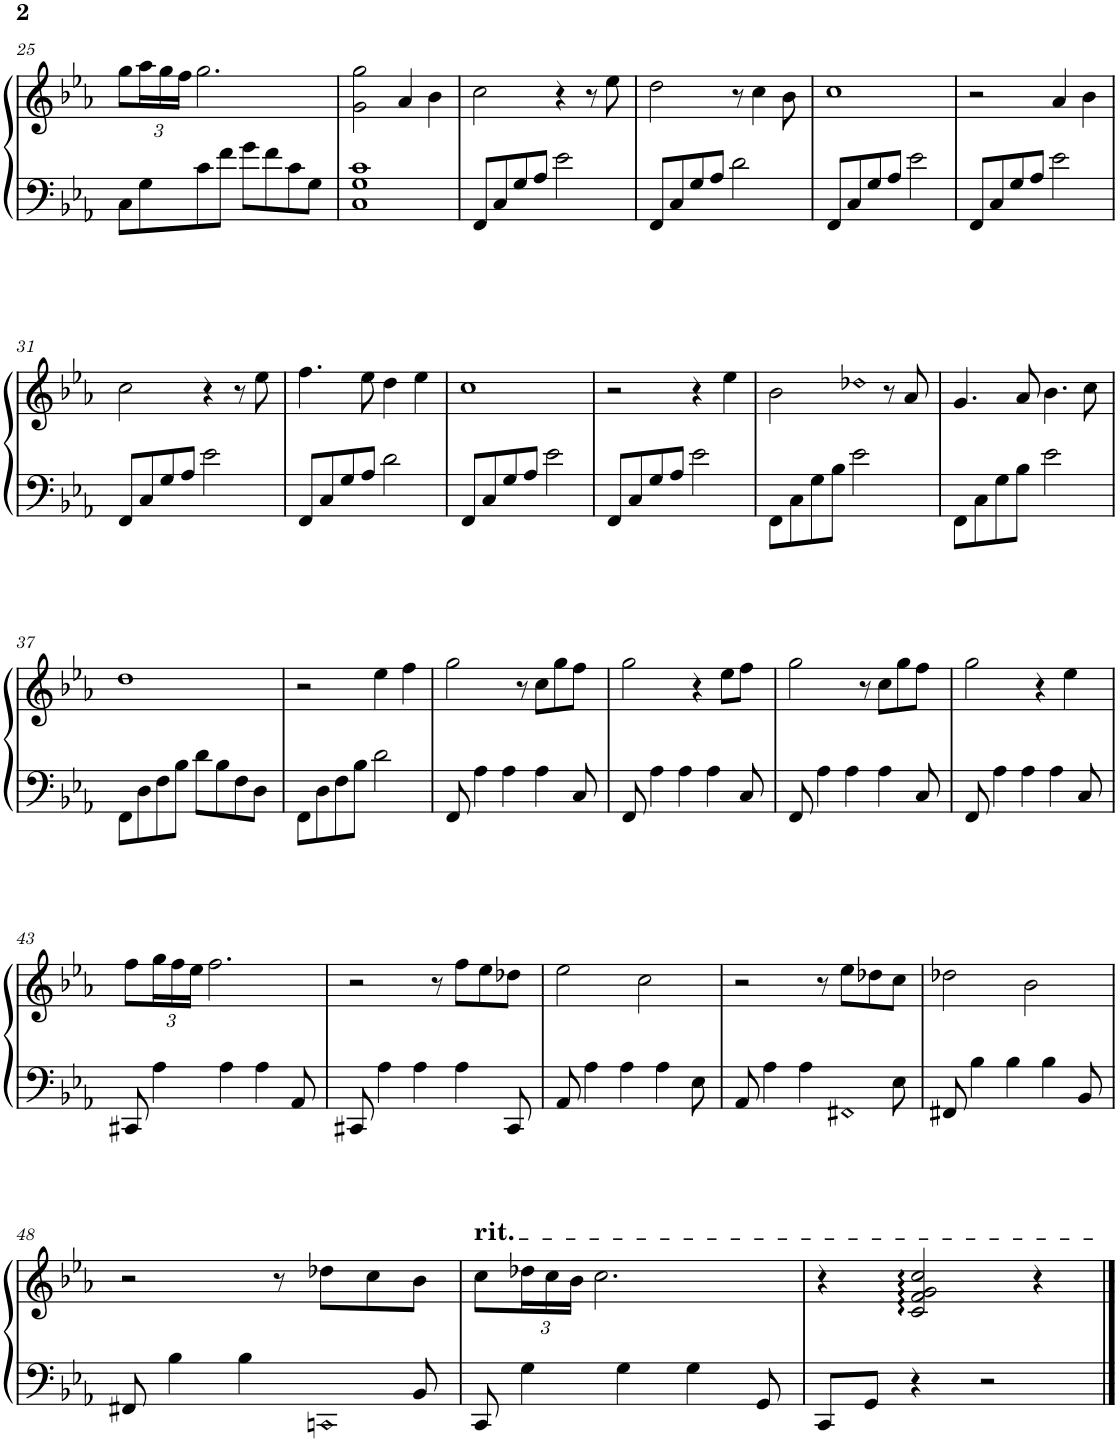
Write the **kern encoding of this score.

**kern	**kern
*part1	*part1
*staff2	*staff1
*I"Harp	*
*I'Hrp.	*
!!LO:PB:g=z
*clefF4	*clefG2
*k[b-e-a-]	*k[b-e-a-]
*M4/4	*M4/4
=25	=25
8C\L	8gg\L
*	*Xbrackettup
8G\	24aa-\L
.	24gg\
.	24ff\JJ
8c\	2.gg\
8f\J	.
8g\L	.
8f\	.
8c\	.
8G\J	.
=26	=26
!LO:N:n=1:head=open	!
!LO:N:n=2:head=open	!
!LO:N:n=3:head=open	!
1C 1G 1c	2g\ 2gg\
.	4a-/
.	4b-\
=27	=27
8FF/L	2cc\
8C/	.
8G/	.
8A-/J	.
2e-\	4r
.	8r
.	8ee-\
=28	=28
8FF/L	2dd\
8C/	.
8G/	.
8A-/J	.
2d\	8r
.	4cc\
.	8b-\
=29	=29
8FF/L	1cc
8C/	.
8G/	.
8A-/J	.
2e-\	.
=30	=30
8FF/L	2r
8C/	.
8G/	.
8A-/J	.
2e-\	4a-/
.	4b-\
!!LO:LB:g=z
=31	=31
8FF/L	2cc\
8C/	.
8G/	.
8A-/J	.
2e-\	4r
.	8r
.	8ee-\
=32	=32
8FF/L	4.ff\
8C/	.
8G/	.
8A-/J	8ee-\
2d\	4dd\
.	4ee-\
=33	=33
8FF/L	1cc
8C/	.
8G/	.
8A-/J	.
2e-\	.
=34	=34
8FF/L	2r
8C/	.
8G/	.
8A-/J	.
2e-\	4r
.	4ee-\
=35	=35
8FF\L	2b-\
8C\	.
8G\	.
8B-\J	.
!	!LO:N:head=open
2e-\	4dd-X
.	8r
.	8a-/
=36	=36
8FF\L	4.g/
8C\	.
8G\	.
8B-\J	8a-/
2e-\	4.b-\
.	8cc\
!!LO:LB:g=z
=37	=37
8FF\L	1dd
8D\	.
8F\	.
8B-\J	.
8d\L	.
8B-\	.
8F\	.
8D\J	.
=38	=38
8FF\L	2r
8D\	.
8F\	.
8B-\J	.
2d\	4ee-\
.	4ff\
=39	=39
8FF/	2gg\
4A-\	.
4A-\	.
.	8r
4A-\	8cc\L
.	8gg\
8C/	8ff\J
=40	=40
8FF/	2gg\
4A-\	.
4A-\	.
.	4r
4A-\	.
.	8ee-\L
8C/	8ff\J
=41	=41
8FF/	2gg\
4A-\	.
4A-\	.
.	8r
4A-\	8cc\L
.	8gg\
8C/	8ff\J
=42	=42
8FF/	2gg\
4A-\	.
4A-\	.
.	4r
4A-\	.
.	4ee-\
8C/	.
!!LO:LB:g=z
=43	=43
8CC#X/	8ff\L
4A-\	24gg\L
.	24ff\
.	24ee-\JJ
.	2.ff\
4A-\	.
4A-\	.
8AA-/	.
=44	=44
8CC#X/	2r
4A-\	.
4A-\	.
.	8r
4A-\	8ff\L
.	8ee-\
8CC#/	8dd-X\J
=45	=45
8AA-/	2ee-\
4A-\	.
4A-\	.
.	2cc\
4A-\	.
8E-\	.
=46	=46
8AA-/	2r
4A-\	.
4A-\	.
.	8r
!LO:N:head=open	!
4FF#X	8ee-\L
.	8dd-X\
8E-\	8cc\J
=47	=47
8FF#X/	2dd-X\
4B-\	.
4B-\	.
.	2b-\
4B-\	.
8BB-/	.
!!LO:LB:g=z
=48	=48
8FF#X/	2r
4B-\	.
4B-\	.
.	8r
!LO:N:head=open	!
4CCn	8dd-X\L
.	8cc\
8BB-/	8b-\J
=49	=49
!	!LO:TX:a:t=rit.
8CC/	8cc\L
4G\	24dd-X\L
.	24cc\
.	24b-\JJ
.	2.cc\
4G\	.
4G\	.
8GG/	.
=50	=50
8CC/L	4r
8GG/J	.
4r	2c/: 2f/: 2g/: 2cc/:
2r	.
.	4r
==	==
*-	*-
